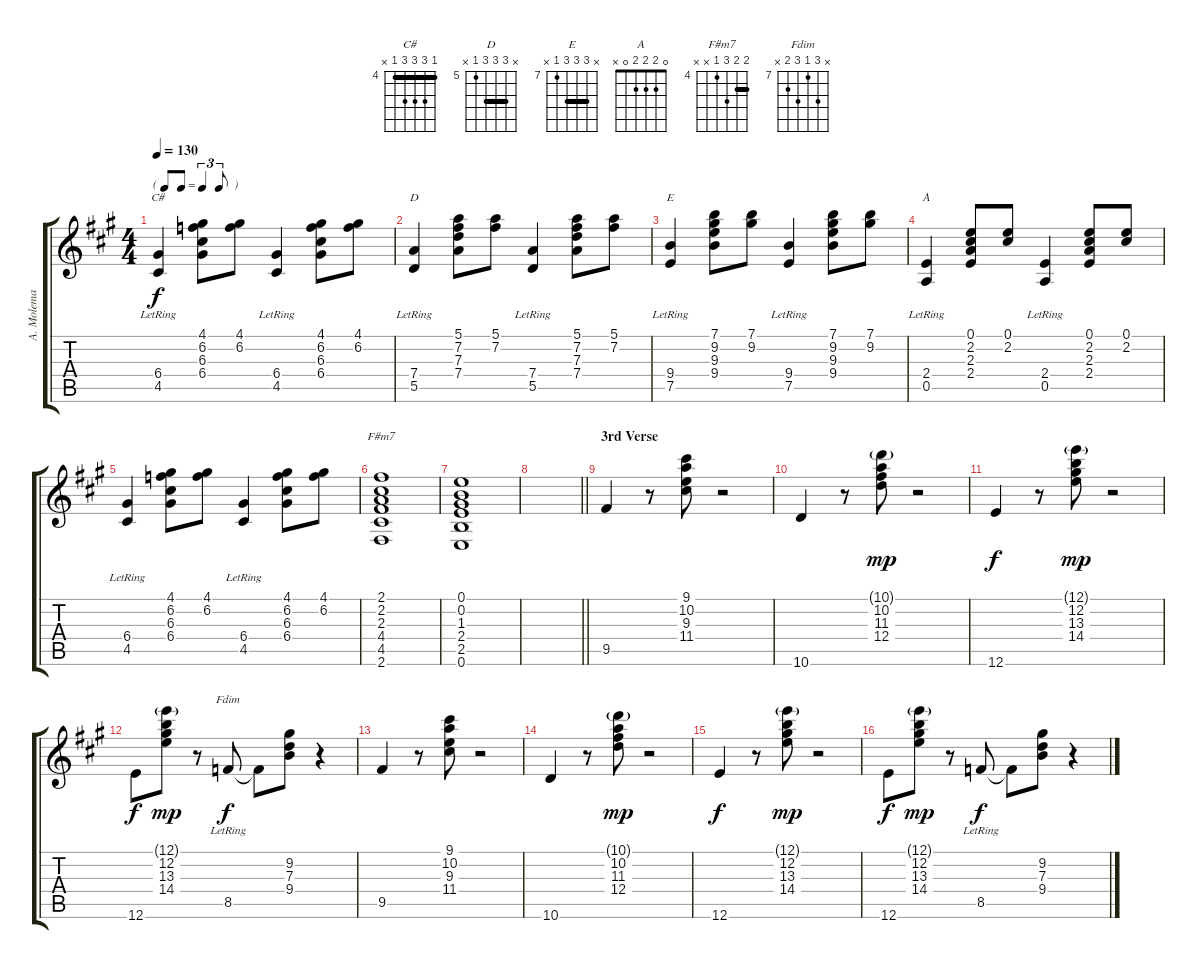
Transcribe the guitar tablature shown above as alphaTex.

\track ("A. Molema" "A. Molema") {instrument acousticguitarsteel}
\staff {score tabs}
\tuning (E4 B3 G3 D3 A2 E2) {hide}
\chord ("C#" 4 6 6 6 4 x) {firstfret 4 barre 4}
\chord ("D" x 7 7 7 5 x) {firstfret 5 barre 7}
\chord ("E" x 9 9 9 7 x) {firstfret 7 barre 9}
\chord ("A" 0 2 2 2 0 x)
\chord ("F#m7" 5 5 6 4 x x) {firstfret 4 barre 5}
\chord ("Fdim" x 9 7 9 8 x) {firstfret 7}
\ts (4 4)
\tf triplet8th
\tempo 130
\clef g2
\ks a
(6.4{lr} 4.5{lr}).4{ch "C#" dy f} (4.1 6.2 6.3 6.4).8 (4.1 6.2).8 (6.4{lr} 4.5{lr}).4 (4.1 6.2 6.3 6.4).8 (4.1 6.2).8 |
(7.4{lr} 5.5{lr}).4{ch "D"} (5.1 7.2 7.3 7.4).8 (5.1 7.2).8 (7.4{lr} 5.5{lr}).4 (5.1 7.2 7.3 7.4).8 (5.1 7.2).8 |
(9.4{lr} 7.5{lr}).4{ch "E"} (7.1 9.2 9.3 9.4).8 (7.1 9.2).8 (9.4{lr} 7.5{lr}).4 (7.1 9.2 9.3 9.4).8 (7.1 9.2).8 |
(2.4{lr} 0.5{lr}).4{ch "A"} (0.1 2.2 2.3 2.4).8 (0.1 2.2).8 (2.4{lr} 0.5{lr}).4 (0.1 2.2 2.3 2.4).8 (0.1 2.2).8 |
(6.4{lr} 4.5{lr}).4 (4.1 6.2 6.3 6.4).8 (4.1 6.2).8 (6.4{lr} 4.5{lr}).4 (4.1 6.2 6.3 6.4).8 (4.1 6.2).8 |
(2.1 2.2 2.3 4.4 4.5 2.6).1{ch "F#m7"} |
(0.1 0.2 1.3 2.4 2.5 0.6).1 |
\barLineRight lightlight
|
\section ("" "3rd Verse")
9.5.4 r.8 (9.1 10.2 9.3 11.4).8 r.2 |
10.6.4 r.8 (10.1{g} 10.2 11.3 12.4).8{dy mp} r.2 |
12.6.4{dy f} r.8 (12.1{g} 12.2 13.3 14.4).8{dy mp} r.2 |
12.6.8{dy f} (12.1{g} 12.2 13.3 14.4).8{dy mp} r.8 8.5{lr}.8{ch "Fdim" dy f} 8.5{t}.8 (9.2 7.3 9.4).8 r.4 |
9.5.4 r.8 (9.1 10.2 9.3 11.4).8 r.2 |
10.6.4 r.8 (10.1{g} 10.2 11.3 12.4).8{dy mp} r.2 |
12.6.4{dy f} r.8 (12.1{g} 12.2 13.3 14.4).8{dy mp} r.2 |
12.6.8{dy f} (12.1{g} 12.2 13.3 14.4).8{dy mp} r.8 8.5{lr}.8{dy f} 8.5{t}.8 (9.2 7.3 9.4).8 r.4
